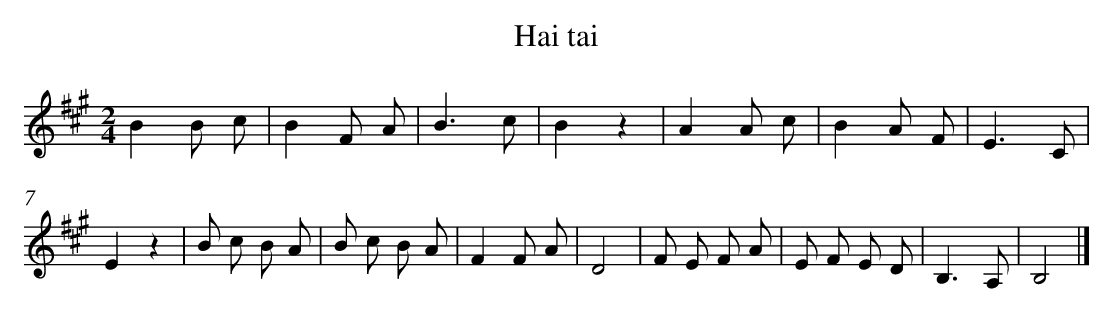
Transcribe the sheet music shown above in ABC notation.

X:1
T: Hai tai
L: 1/8
M: 2/4
K: A
B2B c [I:setbarnb 1]|
B2F A |
B3c |
B2z2 |
A2A c |
B2A F |
E3C |
E2z2 |
B c B A |
B c B A |
F2F A |
D4 |
F E F A |
E F E D |
B,3A, |
B,4 |]
